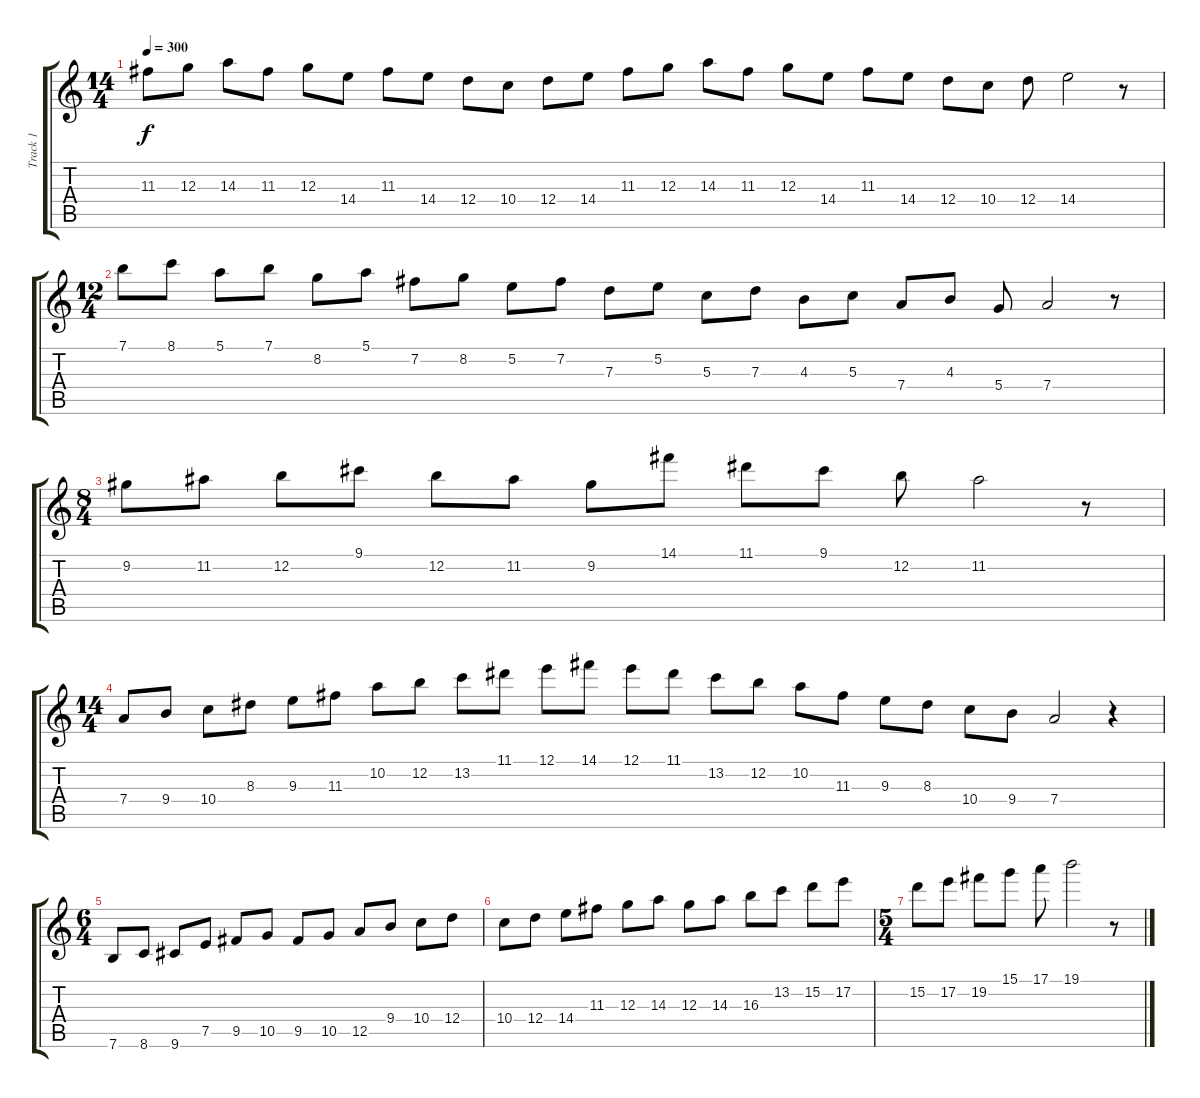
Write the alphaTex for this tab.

\track ("Track 1" "Track 1") {instrument distortionguitar}
\staff {score tabs}
\tuning (E4 B3 G3 D3 A2 E2) {hide}
\ts (14 4)
\tempo 300
\clef g2
\ks c
11.3.8{dy f instrument distortionguitar} 12.3.8 14.3.8 11.3.8 12.3.8 14.4.8 11.3.8 14.4.8 12.4.8 10.4.8 12.4.8 14.4.8 11.3.8 12.3.8 14.3.8 11.3.8 12.3.8 14.4.8 11.3.8 14.4.8 12.4.8 10.4.8 12.4.8 14.4.2 r.8 |
\ts (12 4)
7.1.8 8.1.8 5.1.8 7.1.8 8.2.8 5.1.8 7.2.8 8.2.8 5.2.8 7.2.8 7.3.8 5.2.8 5.3.8 7.3.8 4.3.8 5.3.8 7.4.8 4.3.8 5.4.8 7.4.2 r.8 |
\ts (8 4)
9.2.8 11.2.8 12.2.8 9.1.8 12.2.8 11.2.8 9.2.8 14.1.8 11.1.8 9.1.8 12.2.8 11.2.2 r.8 |
\ts (14 4)
7.4.8 9.4.8 10.4.8 8.3.8 9.3.8 11.3.8 10.2.8 12.2.8 13.2.8 11.1.8 12.1.8 14.1.8 12.1.8 11.1.8 13.2.8 12.2.8 10.2.8 11.3.8 9.3.8 8.3.8 10.4.8 9.4.8 7.4.2 r.4 |
\ts (6 4)
7.6.8 8.6.8 9.6.8 7.5.8 9.5.8 10.5.8 9.5.8 10.5.8 12.5.8 9.4.8 10.4.8 12.4.8 |
10.4.8 12.4.8 14.4.8 11.3.8 12.3.8 14.3.8 12.3.8 14.3.8 16.3.8 13.2.8 15.2.8 17.2.8 |
\ts (5 4)
15.2.8 17.2.8 19.2.8 15.1.8 17.1.8 19.1.2 r.8
